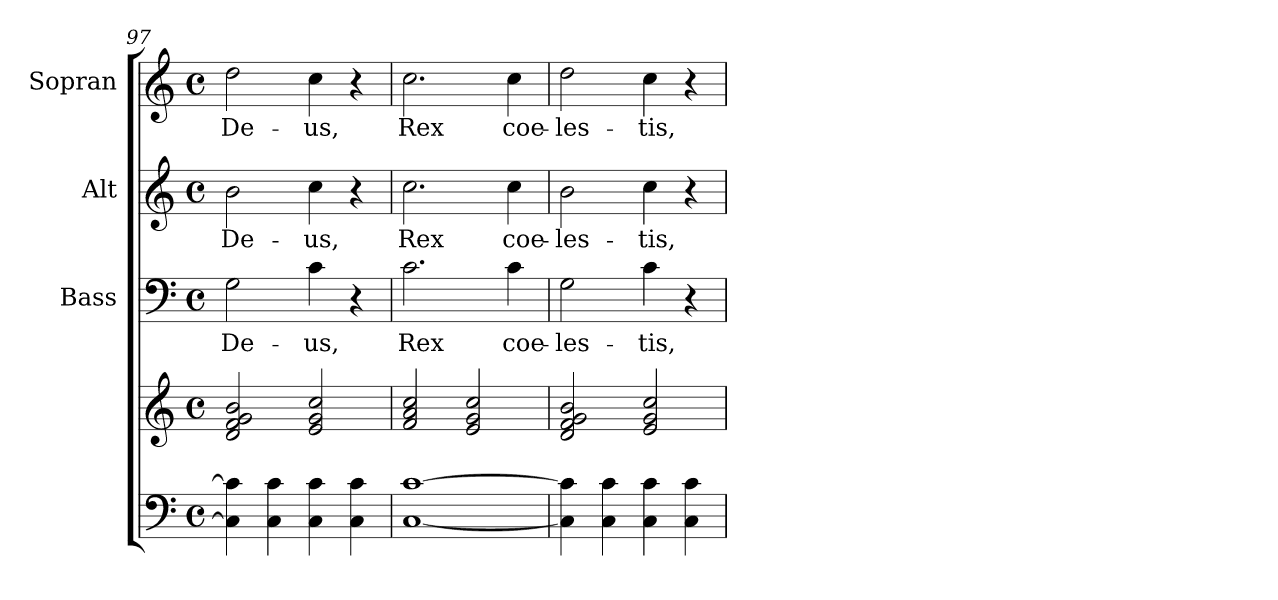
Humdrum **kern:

**kern	**kern	**kern	**text	**kern	**text	**kern	**text
*part4	*part4	*part3	*part3	*part2	*part2	*part1	*part1
*staff5	*staff4	*staff3	*staff3	*staff2	*staff2	*staff1	*staff1
*	*	*I"Bass	*	*I"Alt	*	*I"Sopran	*
*	*	*I'B.	*	*I'A	*	*I'S	*
*clefF4	*clefG2	*clefF4	*	*clefG2	*	*clefG2	*
*k[]	*k[]	*k[]	*	*k[]	*	*k[]	*
*C:	*C:	*C:	*	*C:	*	*C:	*
*M4/4	*M4/4	*M4/4	*	*M4/4	*	*M4/4	*
*met(c)	*met(c)	*met(c)	*	*met(c)	*	*met(c)	*
=97	=97	=97	=97	=97	=97	=97	=97
!	!	!	!LO:LY:b	!	!LO:LY:b	!	!LO:LY:b
4C\] 4c\]	2d/ 2f/ 2g/ 2b/	2G\	De-	2b\	De-	2dd\	De-
4C\ 4c\	.	.	.	.	.	.	.
!	!	!	!LO:LY:b	!	!LO:LY:b	!	!LO:LY:b
4C\ 4c\	2e/ 2g/ 2cc/	4c\	-us,	4cc\	-us,	4cc\	-us,
4C\ 4c\	.	4r	.	4r	.	4r	.
=98	=98	=98	=98	=98	=98	=98	=98
!	!	!	!LO:LY:b	!	!LO:LY:b	!	!LO:LY:b
[1C [1c	2f/ 2a/ 2cc/	2.c\	Rex	2.cc\	Rex	2.cc\	Rex
.	2e/ 2g/ 2cc/	.	.	.	.	.	.
!	!	!	!LO:LY:b	!	!LO:LY:b	!	!LO:LY:b
.	.	4c\	coe-	4cc\	coe-	4cc\	coe-
=99	=99	=99	=99	=99	=99	=99	=99
!	!	!	!LO:LY:b	!	!LO:LY:b	!	!LO:LY:b
4C\] 4c\]	2d/ 2f/ 2g/ 2b/	2G\	-les-	2b\	-les-	2dd\	-les-
4C\ 4c\	.	.	.	.	.	.	.
!	!	!	!LO:LY:b	!	!LO:LY:b	!	!LO:LY:b
4C\ 4c\	2e/ 2g/ 2cc/	4c\	-tis,	4cc\	-tis,	4cc\	-tis,
4C\ 4c\	.	4r	.	4r	.	4r	.
=	=	=	=	=	=	=	=
*-	*-	*-	*-	*-	*-	*-	*-
